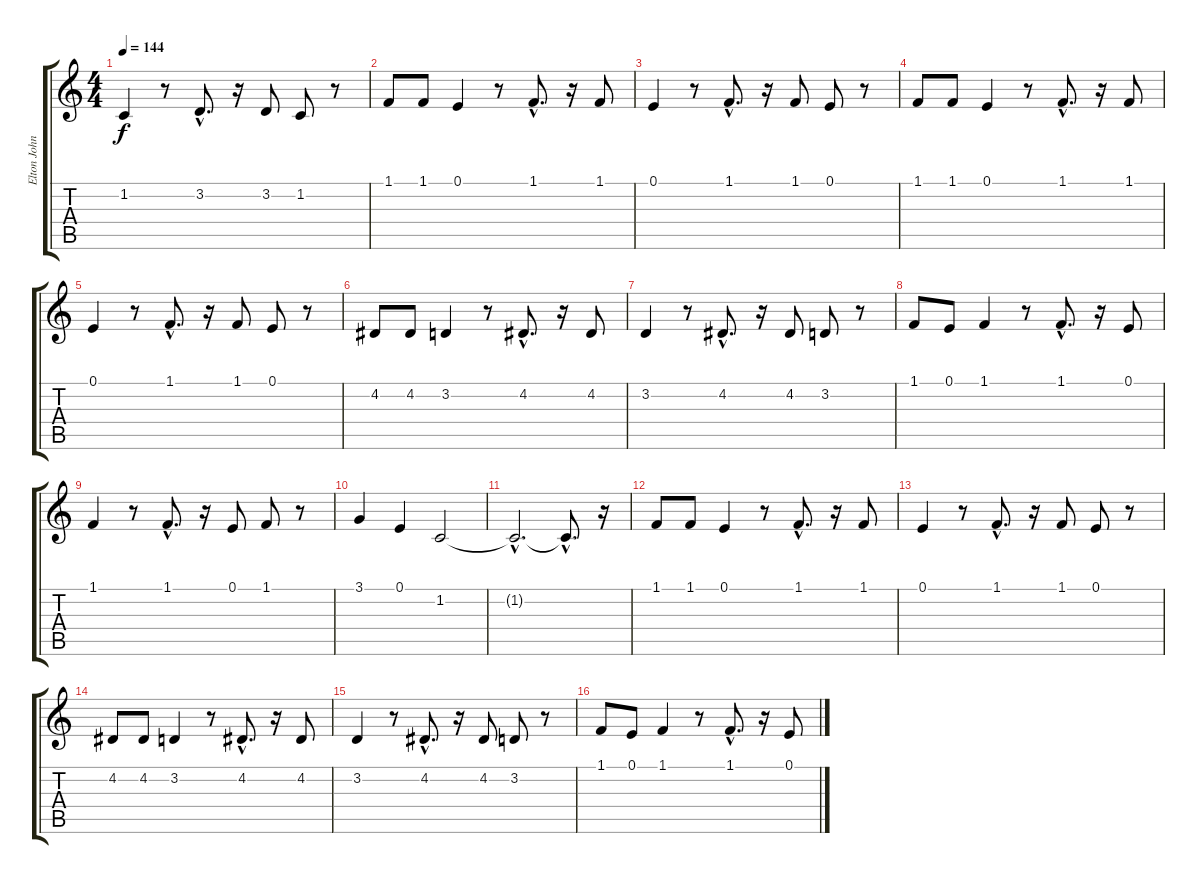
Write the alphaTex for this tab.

\track ("Elton John (melody with lyrics)" "Elton John") {instrument lead8bassandlead}
\staff {score tabs}
\tuning (E4 B3 G3 D3 A2 E2) {hide}
\ts (4 4)
\tempo 144
\clef g2
\ks c
1.2.4{lyrics (0 "") lyrics (1 "") lyrics (2 "") lyrics (3 "") lyrics (4 "") dy f} r.8 3.2{hac}.8{d lyrics (0 "") lyrics (1 "") lyrics (2 "") lyrics (3 "") lyrics (4 "") volume 12} r.16 3.2.8{lyrics (0 "") lyrics (1 "") lyrics (2 "") lyrics (3 "") lyrics (4 "") volume 12} 1.2.8{lyrics (0 "") lyrics (1 "") lyrics (2 "") lyrics (3 "") lyrics (4 "")} r.8 |
1.1.8{lyrics (0 "") lyrics (1 "") lyrics (2 "") lyrics (3 "") lyrics (4 "") volume 12} 1.1.8{lyrics (0 "") lyrics (1 "") lyrics (2 "") lyrics (3 "") lyrics (4 "") volume 12} 0.1.4{lyrics (0 "") lyrics (1 "") lyrics (2 "") lyrics (3 "") lyrics (4 "")} r.8 1.1{hac}.8{d lyrics (0 "") lyrics (1 "") lyrics (2 "") lyrics (3 "") lyrics (4 "") volume 11} r.16 1.1.8{lyrics (0 "") lyrics (1 "") lyrics (2 "") lyrics (3 "") lyrics (4 "") volume 11} |
0.1.4{lyrics (0 "") lyrics (1 "") lyrics (2 "") lyrics (3 "") lyrics (4 "")} r.8 1.1{hac}.8{d lyrics (0 "") lyrics (1 "") lyrics (2 "") lyrics (3 "") lyrics (4 "") volume 11} r.16 1.1.8{lyrics (0 "") lyrics (1 "") lyrics (2 "") lyrics (3 "") lyrics (4 "") volume 11} 0.1.8{lyrics (0 "") lyrics (1 "") lyrics (2 "") lyrics (3 "") lyrics (4 "") volume 10} r.8 |
1.1.8{lyrics (0 "") lyrics (1 "") lyrics (2 "") lyrics (3 "") lyrics (4 "") volume 10} 1.1.8{lyrics (0 "") lyrics (1 "") lyrics (2 "") lyrics (3 "") lyrics (4 "") volume 10} 0.1.4{lyrics (0 "") lyrics (1 "") lyrics (2 "") lyrics (3 "") lyrics (4 "")} r.8 1.1{hac}.8{d lyrics (0 "") lyrics (1 "") lyrics (2 "") lyrics (3 "") lyrics (4 "") volume 10} r.16 1.1.8{lyrics (0 "") lyrics (1 "") lyrics (2 "") lyrics (3 "") lyrics (4 "") volume 10} |
0.1.4{lyrics (0 "") lyrics (1 "") lyrics (2 "") lyrics (3 "") lyrics (4 "") volume 10} r.8 1.1{hac}.8{d lyrics (0 "") lyrics (1 "") lyrics (2 "") lyrics (3 "") lyrics (4 "") volume 10} r.16 1.1.8{lyrics (0 "") lyrics (1 "") lyrics (2 "") lyrics (3 "") lyrics (4 "")} 0.1.8{lyrics (0 "") lyrics (1 "") lyrics (2 "") lyrics (3 "") lyrics (4 "") volume 9} r.8 |
4.2.8{lyrics (0 "") lyrics (1 "") lyrics (2 "") lyrics (3 "") lyrics (4 "") volume 9} 4.2.8{lyrics (0 "") lyrics (1 "") lyrics (2 "") lyrics (3 "") lyrics (4 "") volume 9} 3.2.4{lyrics (0 "") lyrics (1 "") lyrics (2 "") lyrics (3 "") lyrics (4 "") volume 9} r.8 4.2{hac}.8{d lyrics (0 "") lyrics (1 "") lyrics (2 "") lyrics (3 "") lyrics (4 "") volume 9} r.16 4.2.8{lyrics (0 "") lyrics (1 "") lyrics (2 "") lyrics (3 "") lyrics (4 "") volume 8} |
3.2.4{lyrics (0 "") lyrics (1 "") lyrics (2 "") lyrics (3 "") lyrics (4 "")} r.8 4.2{hac}.8{d lyrics (0 "") lyrics (1 "") lyrics (2 "") lyrics (3 "") lyrics (4 "")} r.16 4.2.8{lyrics (0 "") lyrics (1 "") lyrics (2 "") lyrics (3 "") lyrics (4 "")} 3.2.8{lyrics (0 "") lyrics (1 "") lyrics (2 "") lyrics (3 "") lyrics (4 "")} r.8 |
1.1.8{lyrics (0 "") lyrics (1 "") lyrics (2 "") lyrics (3 "") lyrics (4 "") volume 8} 0.1.8{lyrics (0 "") lyrics (1 "") lyrics (2 "") lyrics (3 "") lyrics (4 "") volume 8} 1.1.4{lyrics (0 "") lyrics (1 "") lyrics (2 "") lyrics (3 "") lyrics (4 "")} r.8 1.1{hac}.8{d lyrics (0 "") lyrics (1 "") lyrics (2 "") lyrics (3 "") lyrics (4 "") volume 8} r.16 0.1.8{lyrics (0 "") lyrics (1 "") lyrics (2 "") lyrics (3 "") lyrics (4 "") volume 8} |
1.1.4{lyrics (0 "") lyrics (1 "") lyrics (2 "") lyrics (3 "") lyrics (4 "") volume 8} r.8 1.1{hac}.8{d lyrics (0 "") lyrics (1 "") lyrics (2 "") lyrics (3 "") lyrics (4 "") volume 7} r.16 0.1.8{lyrics (0 "") lyrics (1 "") lyrics (2 "") lyrics (3 "") lyrics (4 "") volume 7} 1.1.8{lyrics (0 "") lyrics (1 "") lyrics (2 "") lyrics (3 "") lyrics (4 "") volume 6} r.8 |
3.1.4{lyrics (0 "") lyrics (1 "") lyrics (2 "") lyrics (3 "") lyrics (4 "") volume 6} 0.1.4{lyrics (0 "") lyrics (1 "") lyrics (2 "") lyrics (3 "") lyrics (4 "") volume 5} 1.2.2{lyrics (0 "") lyrics (1 "") lyrics (2 "") lyrics (3 "") lyrics (4 "") volume 4} |
1.2{hac t}.2{d lyrics (0 "") lyrics (1 "") lyrics (2 "") lyrics (3 "") lyrics (4 "")} 1.2{hac t}.8{d lyrics (0 "") lyrics (1 "") lyrics (2 "") lyrics (3 "") lyrics (4 "")} r.16 |
1.1.8{lyrics (0 "") lyrics (1 "") lyrics (2 "") lyrics (3 "") lyrics (4 "") volume 10} 1.1.8{lyrics (0 "") lyrics (1 "") lyrics (2 "") lyrics (3 "") lyrics (4 "") volume 10} 0.1.4{lyrics (0 "") lyrics (1 "") lyrics (2 "") lyrics (3 "") lyrics (4 "")} r.8 1.1{hac}.8{d lyrics (0 "") lyrics (1 "") lyrics (2 "") lyrics (3 "") lyrics (4 "") volume 10} r.16 1.1.8{lyrics (0 "") lyrics (1 "") lyrics (2 "") lyrics (3 "") lyrics (4 "") volume 10} |
0.1.4{lyrics (0 "") lyrics (1 "") lyrics (2 "") lyrics (3 "") lyrics (4 "") volume 10} r.8 1.1{hac}.8{d volume 10} r.16 1.1.8 0.1.8{volume 9} r.8 |
4.2.8{volume 9} 4.2.8{volume 9} 3.2.4{volume 9} r.8 4.2{hac}.8{d volume 9} r.16 4.2.8{volume 8} |
3.2.4 r.8 4.2{hac}.8{d} r.16 4.2.8 3.2.8 r.8 |
1.1.8{volume 8} 0.1.8{volume 8} 1.1.4 r.8 1.1{hac}.8{d volume 8} r.16 0.1.8{volume 8}
